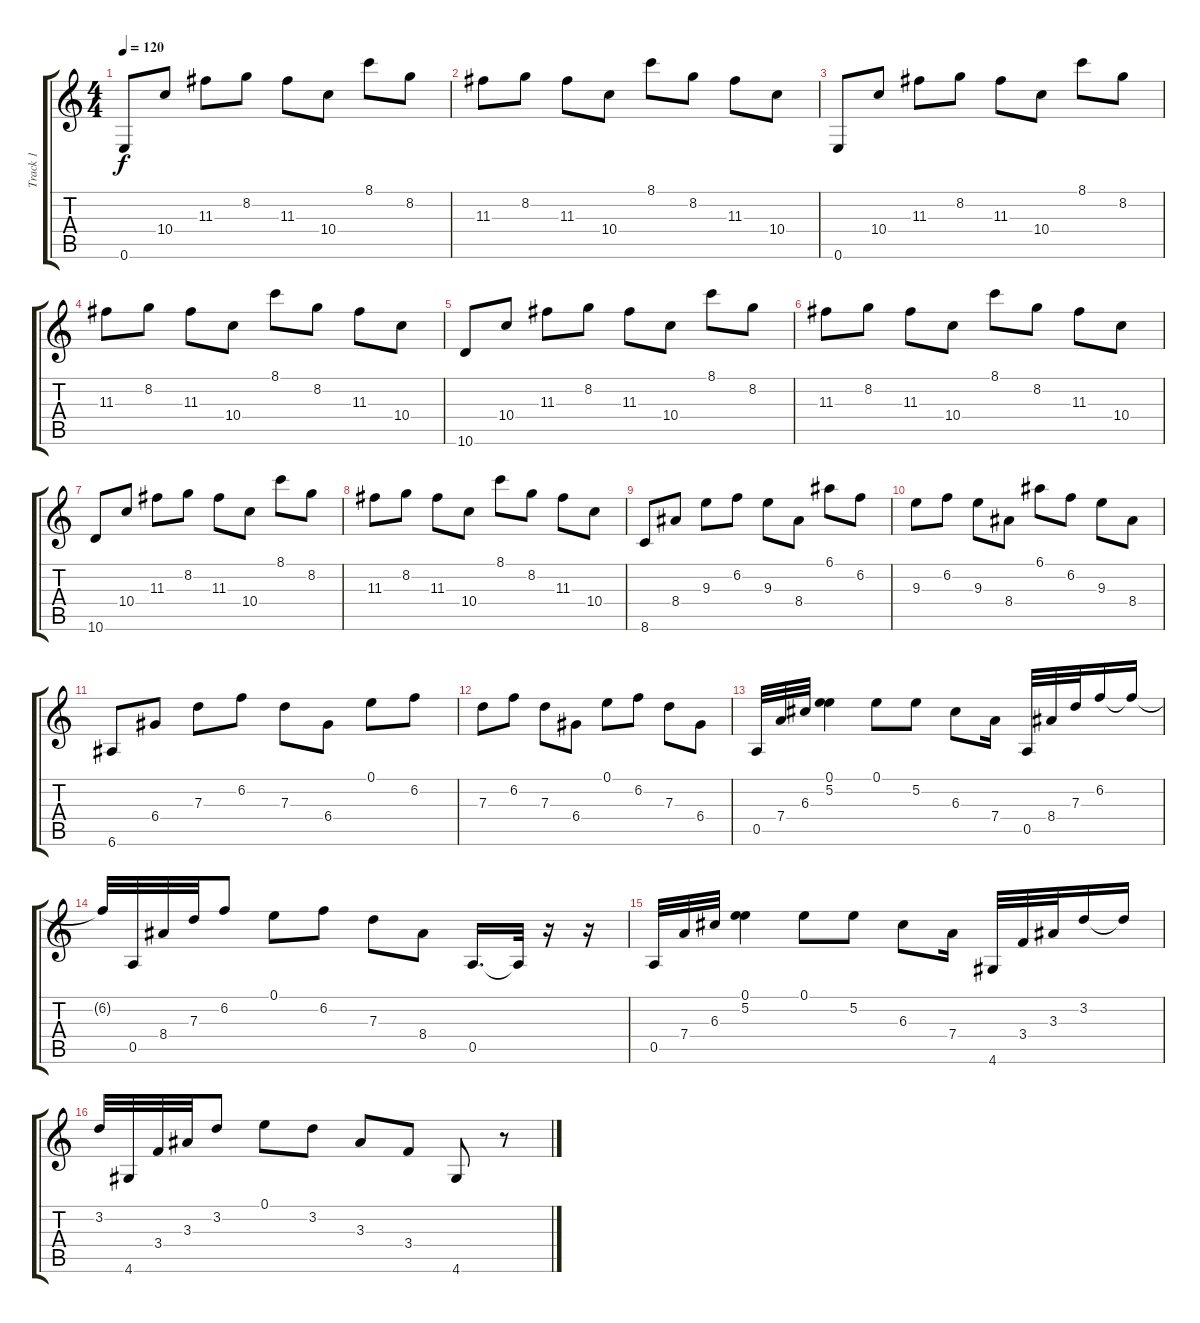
\track ("Track 1" "Track 1") {instrument acousticguitarsteel}
\staff {score tabs}
\tuning (E4 B3 G3 D3 A2 E2) {hide}
\ts (4 4)
\tempo 120
\clef g2
\ks c
0.6.8{dy f} 10.4.8 11.3.8 8.2.8 11.3.8 10.4.8 8.1.8 8.2.8 |
11.3.8 8.2.8 11.3.8 10.4.8 8.1.8 8.2.8 11.3.8 10.4.8 |
0.6.8 10.4.8 11.3.8 8.2.8 11.3.8 10.4.8 8.1.8 8.2.8 |
11.3.8 8.2.8 11.3.8 10.4.8 8.1.8 8.2.8 11.3.8 10.4.8 |
10.6.8 10.4.8 11.3.8 8.2.8 11.3.8 10.4.8 8.1.8 8.2.8 |
11.3.8 8.2.8 11.3.8 10.4.8 8.1.8 8.2.8 11.3.8 10.4.8 |
10.6.8 10.4.8 11.3.8 8.2.8 11.3.8 10.4.8 8.1.8 8.2.8 |
11.3.8 8.2.8 11.3.8 10.4.8 8.1.8 8.2.8 11.3.8 10.4.8 |
8.6.8 8.4.8 9.3.8 6.2.8 9.3.8 8.4.8 6.1.8 6.2.8 |
9.3.8 6.2.8 9.3.8 8.4.8 6.1.8 6.2.8 9.3.8 8.4.8 |
6.6.8 6.4.8 7.3.8 6.2.8 7.3.8 6.4.8 0.1.8 6.2.8 |
7.3.8 6.2.8 7.3.8 6.4.8 0.1.8 6.2.8 7.3.8 6.4.8 |
0.5.32 7.4.32 6.3.32 (0.1 5.2).4 0.1.8 5.2.8 6.3.8 7.4.16 0.5.32 8.4.32 7.3.32 6.2.16 6.2{t}.16 |
6.2{t}.32 0.5.32 8.4.32 7.3.32 6.2.8 0.1.8 6.2.8 7.3.8 8.4.8 0.5.16{d} 0.5{t}.32 r.16 r.16 |
0.5.32 7.4.32 6.3.32 (0.1 5.2).4 0.1.8 5.2.8 6.3.8 7.4.16 4.6.32 3.4.32 3.3.32 3.2.16 3.2{t}.16 |
3.2.32 4.6.32 3.4.32 3.3.32 3.2.8 0.1.8 3.2.8 3.3.8 3.4.8 4.6.8 r.8
